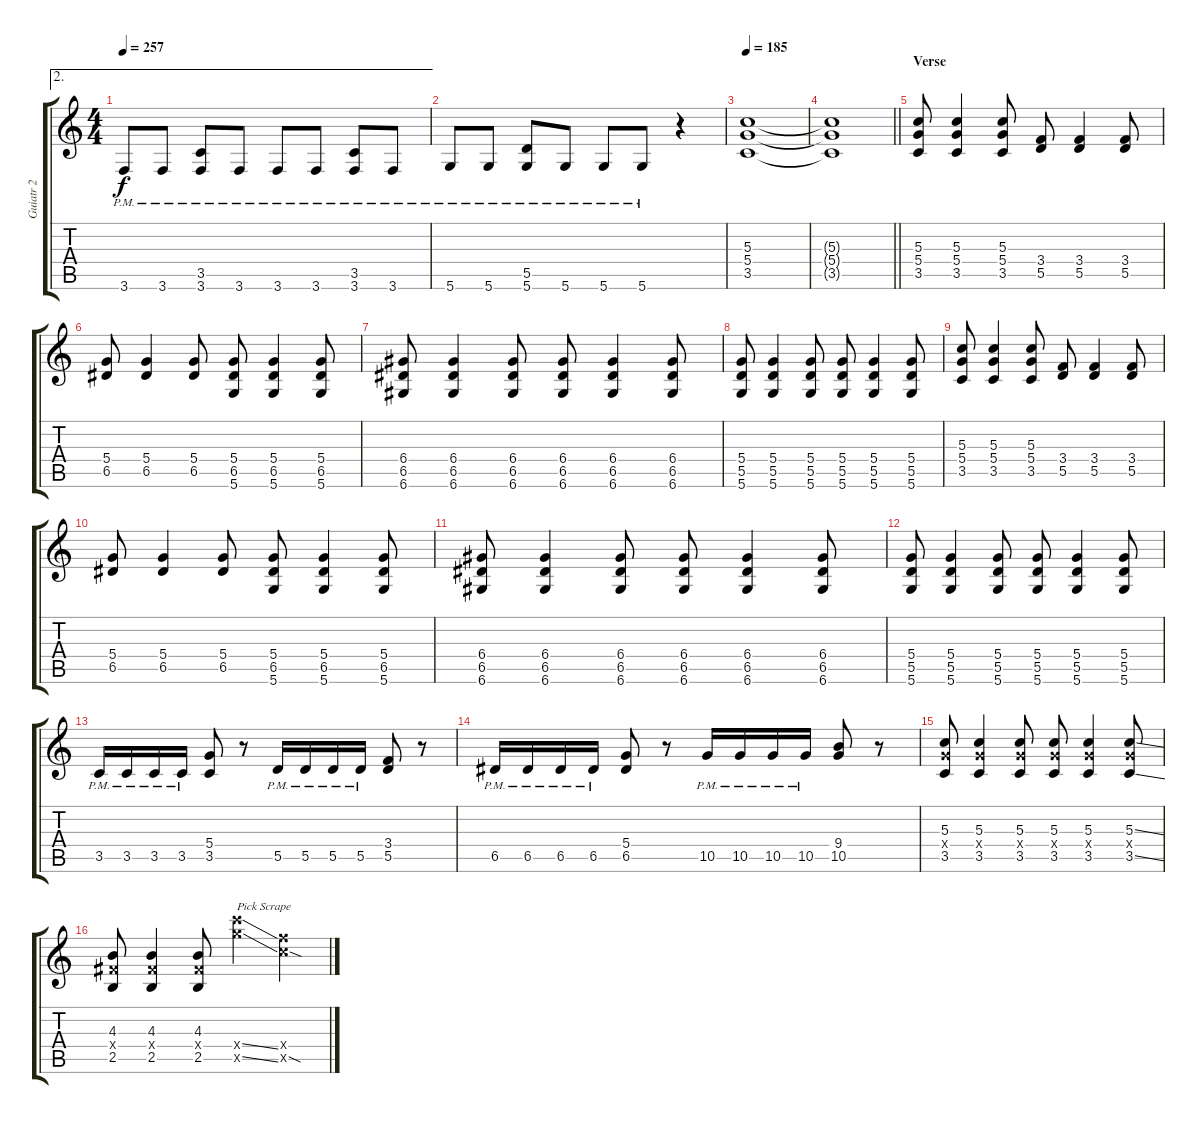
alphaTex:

\track ("Guiatr 2" "Guiatr 2") {instrument distortionguitar}
\staff {score tabs}
\tuning (E4 B3 G3 D3 A2 D2) {hide}
\ae 2
\ts (4 4)
\tempo 257
\clef g2
\ks c
3.6{pm}.8{dy f} 3.6{pm}.8 (3.5{pm} 3.6{pm}).8 3.6{pm}.8 3.6{pm}.8 3.6{pm}.8 (3.5{pm} 3.6{pm}).8 3.6{pm}.8 |
5.6{pm}.8 5.6{pm}.8 (5.5{pm} 5.6{pm}).8 5.6{pm}.8 5.6{pm}.8 5.6{pm}.8 r.4 |
\tempo 185
(5.3 5.4 3.5).1 |
\barLineRight lightlight
(5.3{t} 5.4{t} 3.5{t}).1 |
\section ("" "Verse")
(5.3 5.4 3.5).8 (5.3 5.4 3.5).4 (5.3 5.4 3.5).8 (3.4 5.5).8 (3.4 5.5).4 (3.4 5.5).8 |
(5.4 6.5).8 (5.4 6.5).4 (5.4 6.5).8 (5.4 6.5 5.6).8 (5.4 6.5 5.6).4 (5.4 6.5 5.6).8 |
(6.4 6.5 6.6).8 (6.4 6.5 6.6).4 (6.4 6.5 6.6).8 (6.4 6.5 6.6).8 (6.4 6.5 6.6).4 (6.4 6.5 6.6).8 |
(5.4 5.5 5.6).8 (5.4 5.5 5.6).4 (5.4 5.5 5.6).8 (5.4 5.5 5.6).8 (5.4 5.5 5.6).4 (5.4 5.5 5.6).8 |
(5.3 5.4 3.5).8 (5.3 5.4 3.5).4 (5.3 5.4 3.5).8 (3.4 5.5).8 (3.4 5.5).4 (3.4 5.5).8 |
(5.4 6.5).8 (5.4 6.5).4 (5.4 6.5).8 (5.4 6.5 5.6).8 (5.4 6.5 5.6).4 (5.4 6.5 5.6).8 |
(6.4 6.5 6.6).8 (6.4 6.5 6.6).4 (6.4 6.5 6.6).8 (6.4 6.5 6.6).8 (6.4 6.5 6.6).4 (6.4 6.5 6.6).8 |
(5.4 5.5 5.6).8 (5.4 5.5 5.6).4 (5.4 5.5 5.6).8 (5.4 5.5 5.6).8 (5.4 5.5 5.6).4 (5.4 5.5 5.6).8 |
3.5{pm}.16 3.5{pm}.16 3.5{pm}.16 3.5{pm}.16 (5.4 3.5).8 r.8 5.5{pm}.16 5.5{pm}.16 5.5{pm}.16 5.5{pm}.16 (3.4 5.5).8 r.8 |
6.5{pm}.16 6.5{pm}.16 6.5{pm}.16 6.5{pm}.16 (5.4 6.5).8 r.8 10.5{pm}.16 10.5{pm}.16 10.5{pm}.16 10.5{pm}.16 (9.4 10.5).8 r.8 |
(5.3 5.4{x} 3.5).8 (5.3 5.4{x} 3.5).4 (5.3 5.4{x} 3.5).8 (5.3 5.4{x} 3.5).8 (5.3 5.4{x} 3.5).4 (5.3{ss} 5.4{x} 3.5{ss}).8 |
(4.3 4.4{x} 2.5).8 (4.3 4.4{x} 2.5).4 (4.3 4.4{x} 2.5).8 (22.4{ss x} 22.5{ss x}).4{txt "Pick Scrape"} (15.4{x} 15.5{sod x}).4
